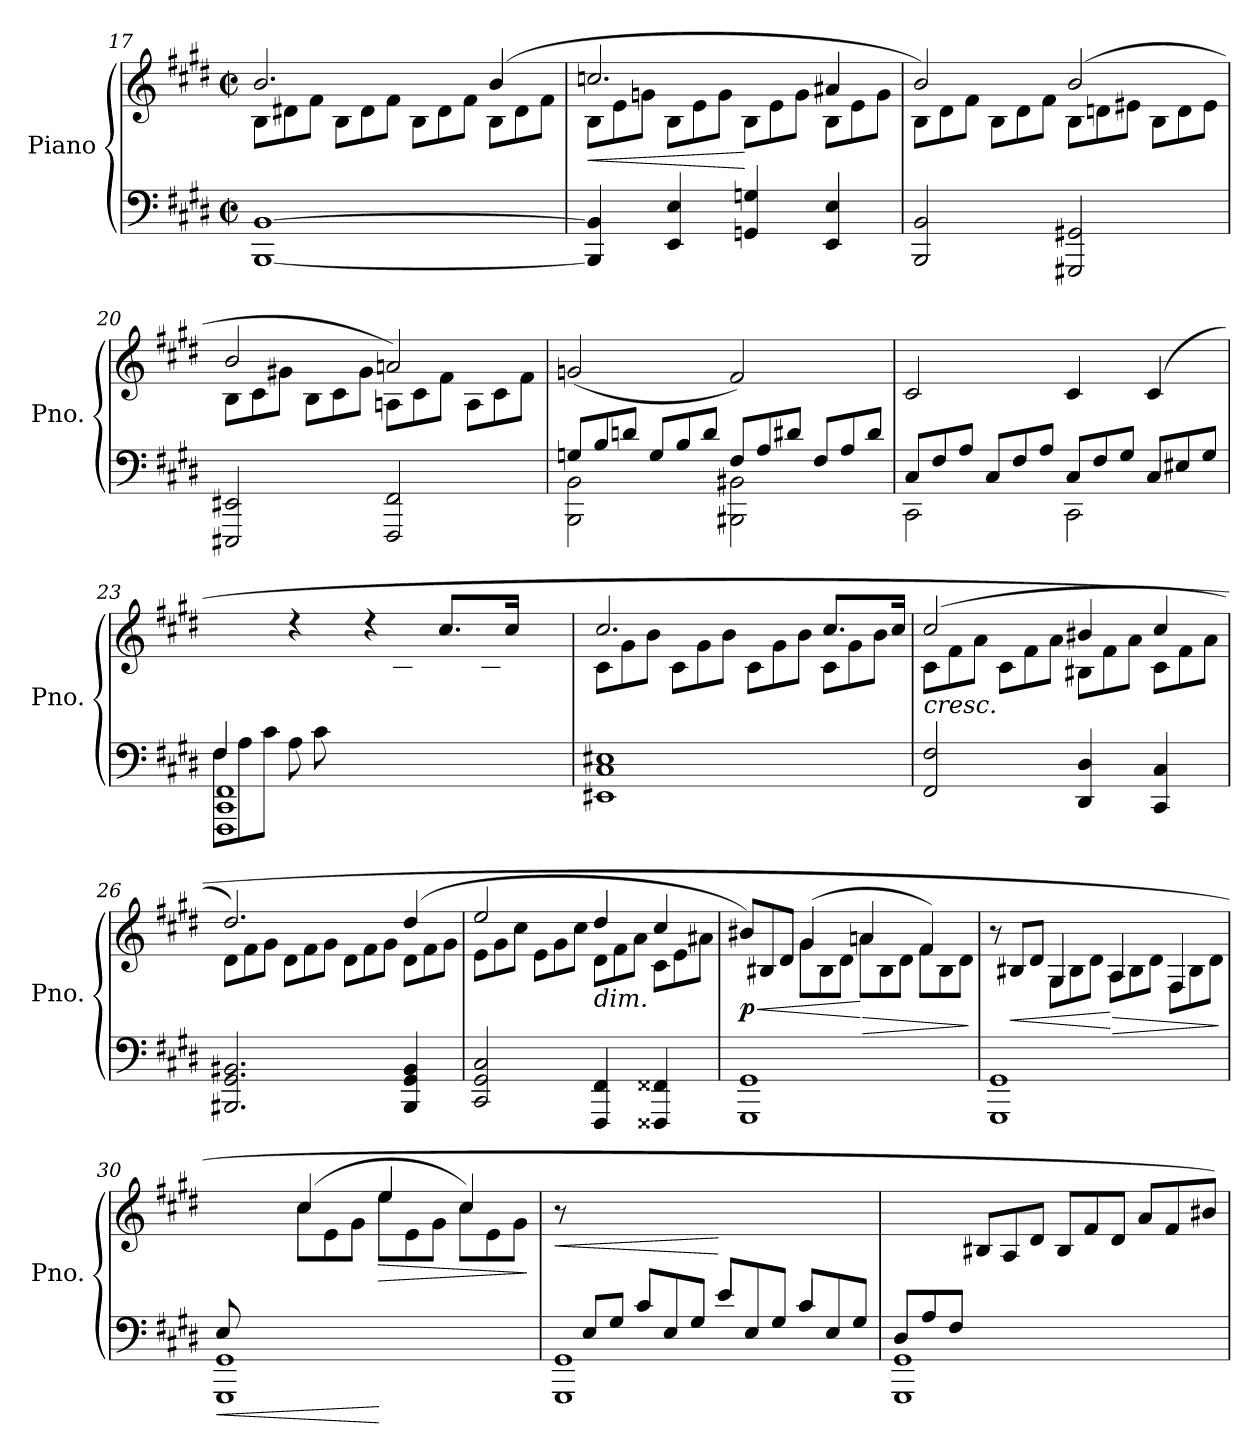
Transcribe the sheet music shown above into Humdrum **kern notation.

**kern	**kern	**dynam
*part1	*part1	*part1
*staff2	*staff1	*staff1/2
*I"Piano	*	*
*I'Pno.	*	*
*clefF4	*clefG2	*
*k[f#c#g#d#]	*k[f#c#g#d#]	*
*M2/2	*M2/2	*
*met(c|)	*met(c|)	*
=17	=17	=17
*	*^	*
*	*	*Xtuplet	*
[1BBB [1BB	2.b/	12B\L	.
.	.	12d#X\	.
.	.	12f#\J	.
.	.	12B\L	.
.	.	12d#\	.
.	.	12f#\J	.
.	.	12B\L	.
.	.	12d#\	.
.	.	12f#\J	.
.	(>4b/	12B\L	.
.	.	12d#\	.
.	.	12f#\J	.
=18	=18	=18	=18
!	!	!	!LO:HP:b
4BBB/] 4BB/]	2.ccn/	12B\L	<
.	.	12e\	.
.	.	12gn\J	.
4EE/ 4E/	.	12B\L	.
.	.	12e\	.
.	.	12g\J	.
4GGn/ 4Gn/	.	12B\L	[
.	.	12e\	.
.	.	12g\J	.
4EE/ 4E/	4a#X/	12B\L	.
.	.	12e\	.
.	.	12g\J	.
=19	=19	=19	=19
2BBB/ 2BB/	2b/)	12B\L	.
.	.	12d#\	.
.	.	12f#\J	.
.	.	12B\L	.
.	.	12d#\	.
.	.	12f#\J	.
2GGG#X/ 2GG#X/	(>2b/	12B\L	.
.	.	12dn\	.
.	.	12e#X\J	.
.	.	12B\L	.
.	.	12d\	.
.	.	12e#\J	.
!!LO:PB:g=z	!!
=20	=20	=20	=20
2EEE#X/ 2EE#X/	2b/	12B\L	.
.	.	12c#\	.
.	.	12g#X\J	.
.	.	12B\L	.
.	.	12c#\	.
.	.	12g#\J	.
2FFF#/ 2FF#/	2an/)	12An\L	.
.	.	12c#\	.
.	.	12f#\J	.
.	.	12A\L	.
.	.	12c#\	.
.	.	12f#\J	.
*	*v	*v	*
=21	=21	=21
*Xtuplet	*	*
*^	*	*
12Gn/L	2BBB\ 2BB\	(>2gn/	.
12B/	.	.	.
12dn/J	.	.	.
12G/L	.	.	.
12B/	.	.	.
12d/J	.	.	.
12F#/L	2BBB#X\ 2BB#X\	2f#/)	.
12A/	.	.	.
12d#X/J	.	.	.
12F#/L	.	.	.
12A/	.	.	.
12d#/J	.	.	.
=22	=22	=22	=22
12C#/L	2CC#\	2c#/	.
12F#/	.	.	.
12A/J	.	.	.
12C#/L	.	.	.
12F#/	.	.	.
12A/J	.	.	.
12C#/L	2CC#\	4c#/	.
12F#/	.	.	.
12G#/J	.	.	.
12C#/L	.	(>4c#/	.
12E#X/	.	.	.
12G#/J	.	.	.
=23	=23	=23	=23
*	*^	*^	*
4F#/)	12F#\L	1FFF# 1CC# 1FF#	4ryy	12%5ryy	.
.	12A\	.	.	.	.
.	12c#\J	.	.	.	.
2.ryy	12A\L	.	4r	.	.
.	12c#\	.	.	.	.
.	12%7ryy	.	.	12f#\J	.
.	.	.	4r	12c#\L	.
.	.	.	.	12f#\	.
.	.	.	.	12a\J	.
.	.	.	8.cc#/L	12c#\L	.
.	.	.	.	12f#\	.
.	.	.	.	12a\J	.
.	.	.	16cc#/Jk	.	.
*v	*v	*v	*	*	*
!!LO:LB:g=z	!!
=24	=24	=24	=24
1EE#X 1C# 1E#X	2.cc#/	12c#\L	.
.	.	12g#\	.
.	.	12b\J	.
.	.	12c#\L	.
.	.	12g#\	.
.	.	12b\J	.
.	.	12c#\L	.
.	.	12g#\	.
.	.	12b\J	.
.	8.cc#/L	12c#\L	.
.	.	12g#\	.
.	.	12b\J	.
.	16cc#/Jk	.	.
=25	=25	=25	=25
!	!LO:TX:b:i:t=cresc.	!	!
2FF#/ 2F#/	(>2cc#/	12c#\L	.
.	.	12f#\	.
.	.	12a\J	.
.	.	12c#\L	.
.	.	12f#\	.
.	.	12a\J	.
4DD#/ 4D#/	4b#X/	12B#X\L	.
.	.	12f#\	.
.	.	12a\J	.
4CC#/ 4C#/	4cc#/	12c#\L	.
.	.	12f#\	.
.	.	12a\J	.
=26	=26	=26	=26
2.BBB#X/ 2.GG#/ 2.BB#X/	2.dd#/)	12d#\L	.
.	.	12f#\	.
.	.	12g#\J	.
.	.	12d#\L	.
.	.	12f#\	.
.	.	12g#\J	.
.	.	12d#\L	.
.	.	12f#\	.
.	.	12g#\J	.
4BBB#/ 4GG#/ 4BB#/	(>4dd#/	12d#\L	.
.	.	12f#\	.
.	.	12g#\J	.
=27	=27	=27	=27
2CC#/ 2GG#/ 2C#/	2ee/	12e\L	.
.	.	12g#\	.
.	.	12cc#\J	.
.	.	12e\L	.
.	.	12g#\	.
.	.	12cc#\J	.
!	!LO:TX:b:i:t=dim.	!	!
4FFF#/ 4FF#/	4dd#/	12d#\L	.
.	.	12f#\	.
.	.	12a\J	.
4FFF##X/ 4FF##X/	4cc#/	12c#\L	.
.	.	12e\	.
.	.	12a#X\J	.
!!LO:LB:g=z	!!
=28	=28	=28	=28
!	!	!	!LO:HP:b
!	!	!	!LO:DY:n=1:b
1GGG# 1GG#	12b#X/L)	4ryy	< p
.	12B#X/	.	.
.	12d#/J	.	.
.	(>4g#/	12g#\L	.
.	.	12B#\	.
.	.	12d#\J	.
!	!	!	!LO:HP:n=1:b
.	4an/	12a\L	[ >
.	.	12B#\	.
.	.	12d#\J	.
.	4f#/)	12f#\L	.
.	.	12B#\	.
.	.	12d#\J	.
*	*v	*v	*
.	.	]
=29	=29	=29
*	*^	*
1GGG# 1GG#	12r	4ryy	.
!	!	!	!LO:HP:b
.	12B#X/L	.	<
.	12d#/J	.	.
.	4G#/	(<12G#\L	.
.	.	12B#\	.
.	.	12d#\J	.
!	!	!	!LO:HP:n=1:b
.	4A/	12A\L	[ >
.	.	12B#\	.
.	.	12d#\J	.
.	4F#/	12F#\L	.
.	.	12B#\	.
.	.	12d#\J	.
*	*v	*v	*
.	.	]
=30	=30	=30
!	!	!LO:HP:b=2
*^	*^	*
12E/L)	1GGG# 1GG#	12ryy	4ryy	<
12%11ryy	.	12e\	.	.
.	.	12g#\J	.	.
.	.	(>4cc#/	12cc#\L	.
.	.	.	12e\	.
.	.	.	12g#\J	.
!	!	!	!	!LO:HP:n=1:b
.	.	4ee/	12ee\L	[ >
.	.	.	12e\	.
.	.	.	12g#\J	.
.	.	4cc#/)	12cc#\L	.
.	.	.	12e\	.
.	.	.	12g#\J	.
*v	*v	*	*	*
*	*v	*v	*
.	.	]
=31	=31	=31
*^	*	*
*	*^	*	*
!	!	!	!	!LO:HP:b
12ryy	4ryy	1GGG# 1GG#	12r	<
12E/L	.	.	12%11ryy	.
12G#/J	.	.	.	.
4c#/	12c#/L	.	.	.
.	12E/	.	.	.
.	12G#/J	.	.	.
4e/	12e/L	.	.	[
.	12E/	.	.	.
.	12G#/J	.	.	.
4c#/	12c#/L	.	.	.
.	12E/	.	.	.
.	12G#/J	.	.	.
*	*v	*v	*	*
!!LO:LB:g=z
=32	=32	=32	=32
(>12D#/L	1GGG# 1GG#	4ryy	.
12A/	.	.	.
12F#/J	.	.	.
2.ryy	.	12B#X/L	.
.	.	12A/	.
.	.	12d#/J	.
.	.	12B#/L	.
.	.	12f#/	.
.	.	12d#/J	.
.	.	12a/L	.
.	.	12f#/	.
.	.	12b#X/J)	.
*v	*v	*	*
=	=	=
*-	*-	*-
